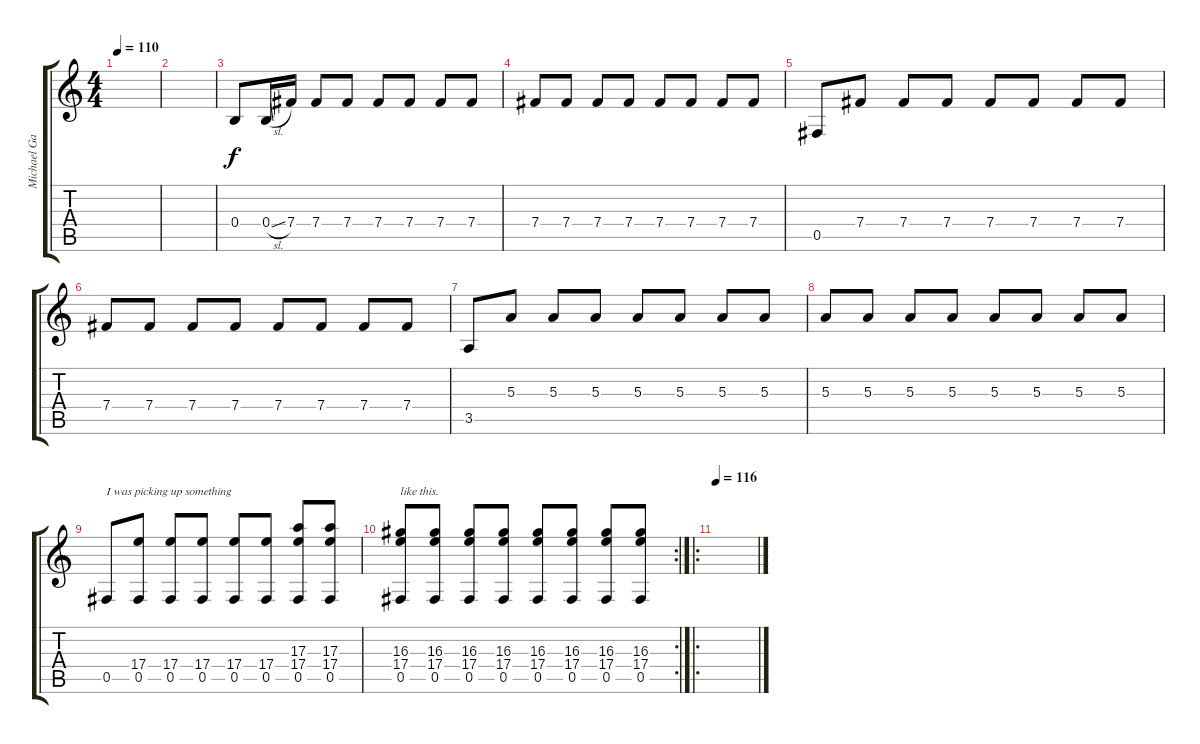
\track ("Michael Gallagher" "Michael Ga") {instrument distortionguitar}
\staff {score tabs}
\tuning (Db4 Ab3 E3 B2 Gb2 B1) {hide}
\ts (4 4)
\tempo 110
\clef g2
\ks c
|
|
0.4.8 0.4{sl}.16{volume 13 balance 13 instrument distortionguitar} 7.4.16 7.4.8 7.4.8 7.4.8 7.4.8 7.4.8 7.4.8 |
7.4.8 7.4.8 7.4.8 7.4.8 7.4.8 7.4.8 7.4.8 7.4.8 |
0.5.8 7.4.8 7.4.8 7.4.8 7.4.8 7.4.8 7.4.8 7.4.8 |
7.4.8 7.4.8 7.4.8 7.4.8 7.4.8 7.4.8 7.4.8 7.4.8 |
3.5.8 5.3.8 5.3.8 5.3.8 5.3.8 5.3.8 5.3.8 5.3.8 |
5.3.8 5.3.8 5.3.8 5.3.8 5.3.8 5.3.8 5.3.8 5.3.8 |
0.5.8{txt "I was picking up something"} (17.4 0.5).8 (17.4 0.5).8 (17.4 0.5).8 (17.4 0.5).8 (17.4 0.5).8 (17.3 17.4 0.5).8 (17.3 17.4 0.5).8 |
\rc 2
(16.3 17.4 0.5).8{txt "like this."} (16.3 17.4 0.5).8 (16.3 17.4 0.5).8 (16.3 17.4 0.5).8 (16.3 17.4 0.5).8 (16.3 17.4 0.5).8 (16.3 17.4 0.5).8 (16.3 17.4 0.5).8 |
\ro
\tempo 116
